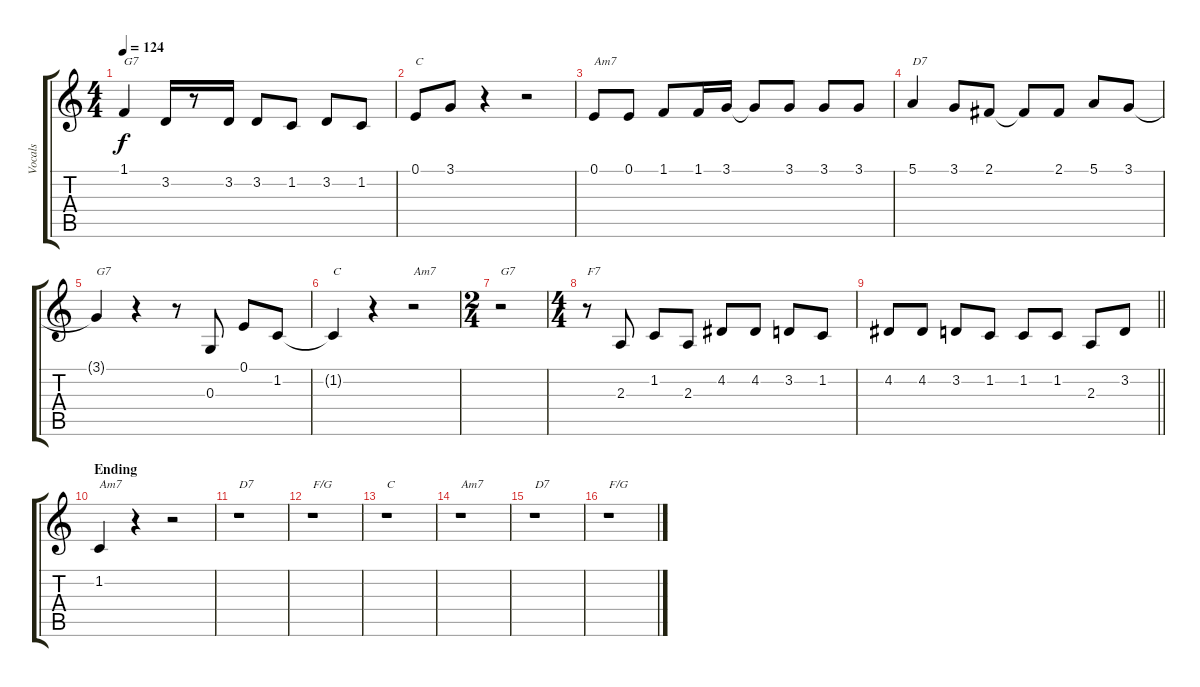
\track ("Vocals" "Vocals") {instrument sopranosax}
\staff {score tabs}
\tuning (E4 B3 G3 D3 A2 E2) {hide}
\ts (4 4)
\tempo 124
\clef g2
\ks aminor
1.1.4{txt "G7" dy f} 3.2.16 r.8 3.2.16 3.2.8 1.2.8 3.2.8 1.2.8 |
0.1.8{txt "C"} 3.1.8 r.4 r.2 |
0.1.8{txt "Am7"} 0.1.8 1.1.8 1.1.16 3.1.16 3.1{t}.8 3.1.8 3.1.8 3.1.8 |
5.1.4{txt "D7"} 3.1.8 2.1.8 2.1{t}.8 2.1.8 5.1.8 3.1.8 |
3.1{t}.4{txt "G7"} r.4 r.8 0.3.8 0.1.8 1.2.8 |
1.2{t}.4{txt "C"} r.4 r.2{txt "Am7"} |
\ts (2 4)
r.2{txt "G7"} |
\ts (4 4)
r.8{txt "F7"} 2.3.8 1.2.8 2.3.8 4.2.8 4.2.8 3.2.8 1.2.8 |
\barLineRight lightlight
4.2.8 4.2.8 3.2.8 1.2.8 1.2.8 1.2.8 2.3.8 3.2.8 |
\section ("" "Ending")
1.2.4{txt "Am7"} r.4 r.2 |
r.1{txt "D7"} |
r.1{txt "F/G"} |
r.1{txt "C"} |
r.1{txt "Am7"} |
r.1{txt "D7"} |
r.1{txt "F/G"}
